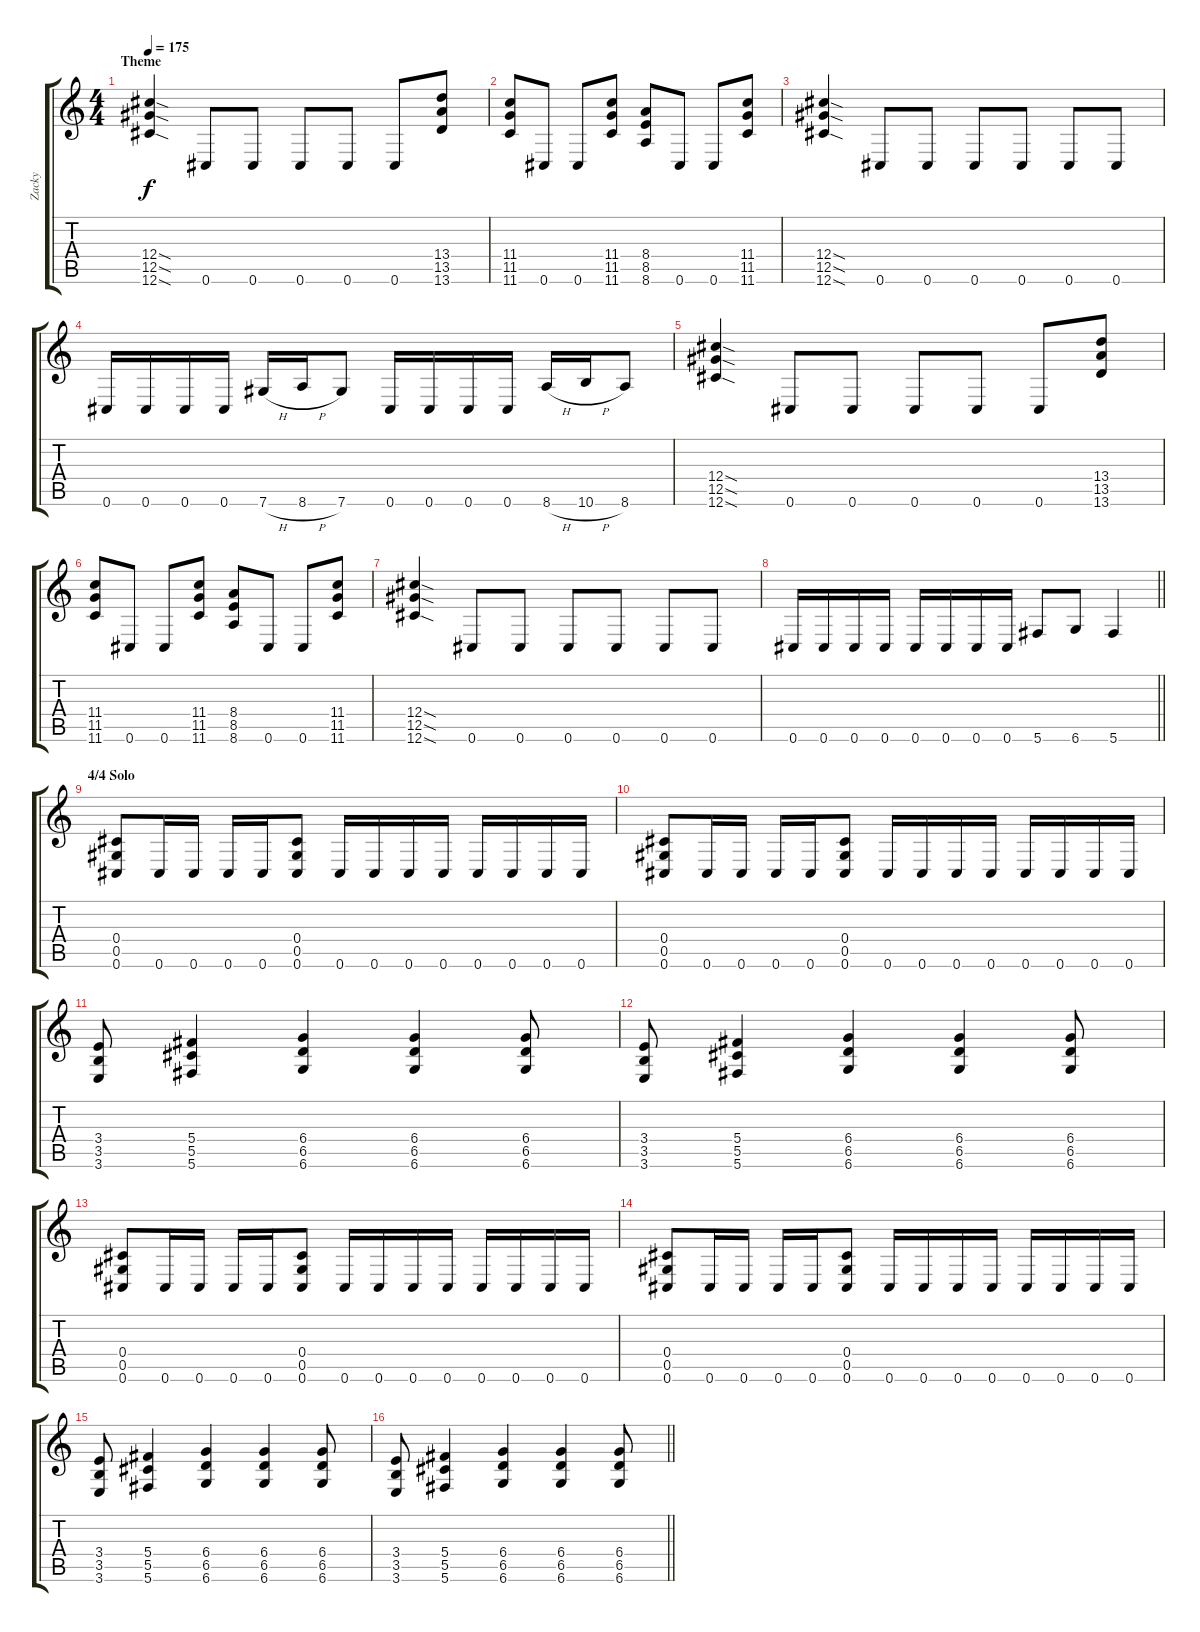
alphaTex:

\track ("Zacky" "Zacky") {instrument distortionguitar}
\staff {score tabs}
\tuning (Eb4 Bb3 Gb3 Db3 Ab2 Db2) {hide}
\ts (4 4)
\section ("" "Theme")
\tempo 175
\clef g2
\ks c
(12.4{sod} 12.5{sod} 12.6{sod}).4{dy f} 0.6.8 0.6.8 0.6.8 0.6.8 0.6.8 (13.4 13.5 13.6).8 |
(11.4 11.5 11.6).8 0.6.8 0.6.8 (11.4 11.5 11.6).8 (8.4 8.5 8.6).8 0.6.8 0.6.8 (11.4 11.5 11.6).8 |
(12.4{sod} 12.5{sod} 12.6{sod}).4 0.6.8 0.6.8 0.6.8 0.6.8 0.6.8 0.6.8 |
0.6.16 0.6.16 0.6.16 0.6.16 7.6{h}.16 8.6{h}.16 7.6.8 0.6.16 0.6.16 0.6.16 0.6.16 8.6{h}.16 10.6{h}.16 8.6.8 |
(12.4{sod} 12.5{sod} 12.6{sod}).4 0.6.8 0.6.8 0.6.8 0.6.8 0.6.8 (13.4 13.5 13.6).8 |
(11.4 11.5 11.6).8 0.6.8 0.6.8 (11.4 11.5 11.6).8 (8.4 8.5 8.6).8 0.6.8 0.6.8 (11.4 11.5 11.6).8 |
(12.4{sod} 12.5{sod} 12.6{sod}).4 0.6.8 0.6.8 0.6.8 0.6.8 0.6.8 0.6.8 |
\barLineRight lightlight
0.6.16 0.6.16 0.6.16 0.6.16 0.6.16 0.6.16 0.6.16 0.6.16 5.6.8 6.6.8 5.6.4 |
\section ("" "4/4 Solo")
(0.4 0.5 0.6).8{balance 8} 0.6.16 0.6.16 0.6.16 0.6.16 (0.4 0.5 0.6).8 0.6.16 0.6.16 0.6.16 0.6.16 0.6.16 0.6.16 0.6.16 0.6.16 |
(0.4 0.5 0.6).8 0.6.16 0.6.16 0.6.16 0.6.16 (0.4 0.5 0.6).8 0.6.16 0.6.16 0.6.16 0.6.16 0.6.16 0.6.16 0.6.16 0.6.16 |
(3.4 3.5 3.6).8 (5.4 5.5 5.6).4 (6.4 6.5 6.6).4 (6.4 6.5 6.6).4 (6.4 6.5 6.6).8 |
(3.4 3.5 3.6).8 (5.4 5.5 5.6).4 (6.4 6.5 6.6).4 (6.4 6.5 6.6).4 (6.4 6.5 6.6).8 |
(0.4 0.5 0.6).8 0.6.16 0.6.16 0.6.16 0.6.16 (0.4 0.5 0.6).8 0.6.16 0.6.16 0.6.16 0.6.16 0.6.16 0.6.16 0.6.16 0.6.16 |
(0.4 0.5 0.6).8 0.6.16 0.6.16 0.6.16 0.6.16 (0.4 0.5 0.6).8 0.6.16 0.6.16 0.6.16 0.6.16 0.6.16 0.6.16 0.6.16 0.6.16 |
(3.4 3.5 3.6).8 (5.4 5.5 5.6).4 (6.4 6.5 6.6).4 (6.4 6.5 6.6).4 (6.4 6.5 6.6).8 |
\barLineRight lightlight
(3.4 3.5 3.6).8 (5.4 5.5 5.6).4 (6.4 6.5 6.6).4 (6.4 6.5 6.6).4 (6.4 6.5 6.6).8
